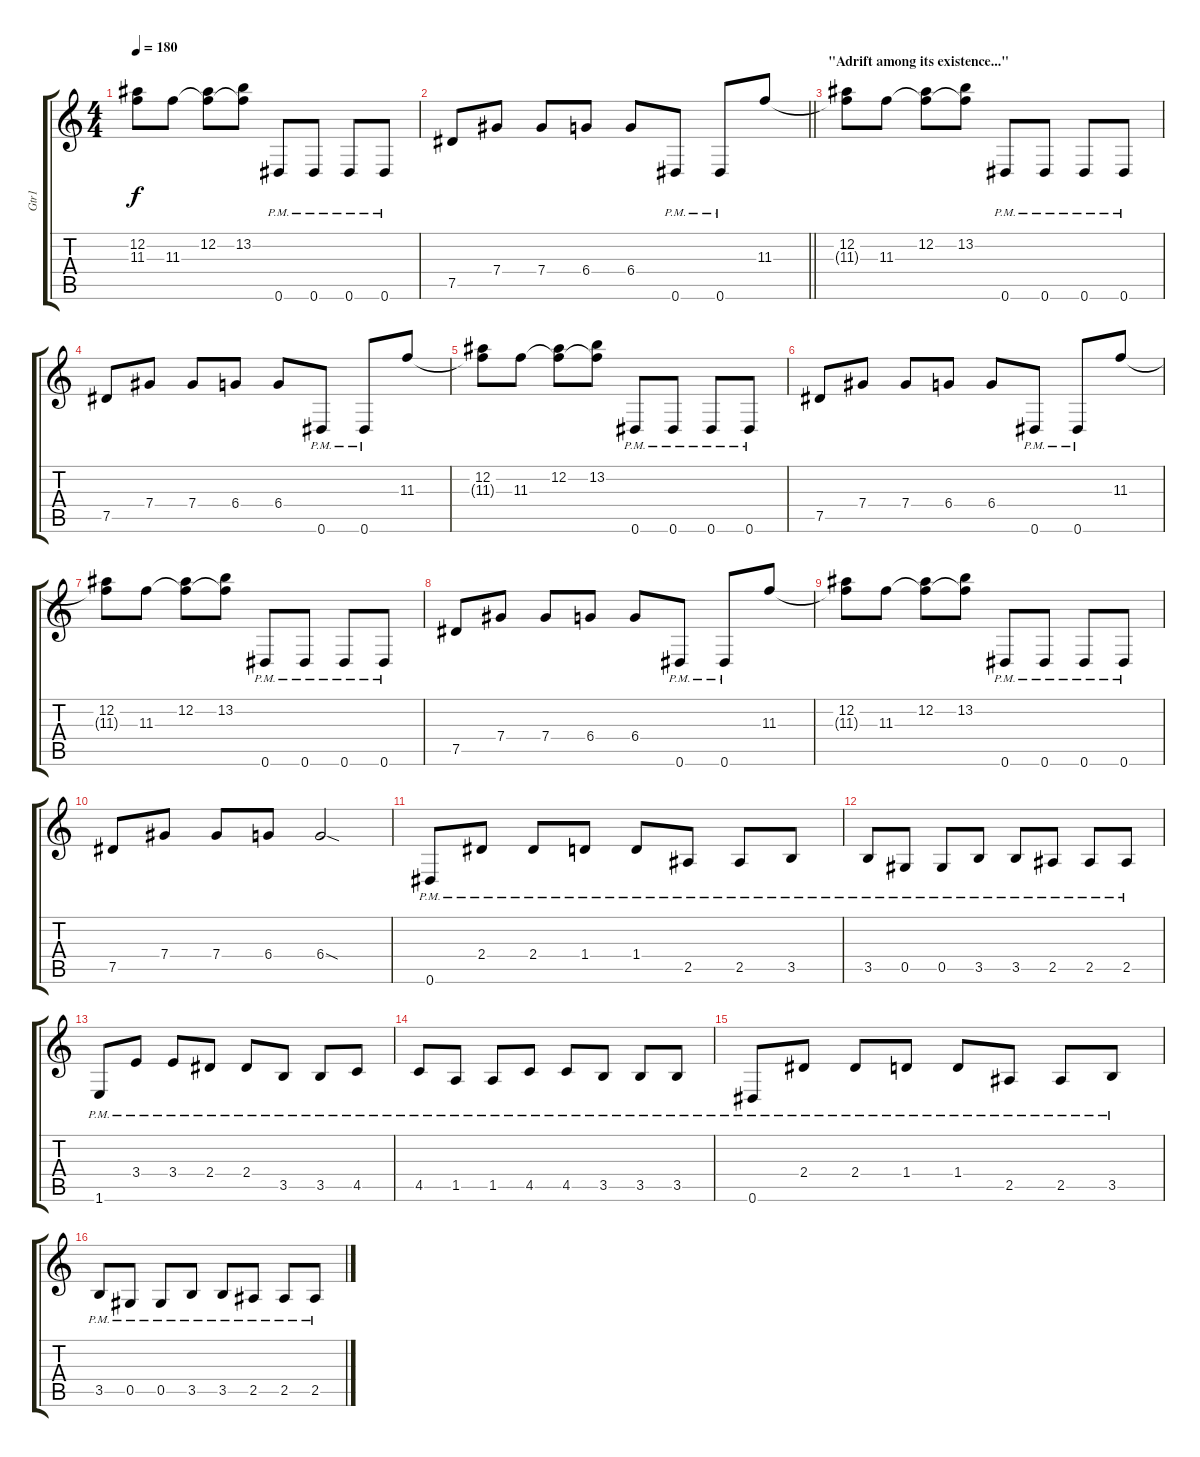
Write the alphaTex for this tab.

\track ("Gtr1" "Gtr1") {instrument electricguitarjazz}
\staff {score tabs}
\tuning (Eb4 Bb3 Gb3 Db3 Ab2 Eb2) {hide}
\ts (4 4)
\tempo 180
\clef g2
\ks c
(12.2 11.3{t}).8{dy f} 11.3.8 (12.2 11.3{t}).8 (13.2 11.3{t}).8 0.6{pm}.8 0.6{pm}.8 0.6{pm}.8 0.6{pm}.8 |
\barLineRight lightlight
7.5.8 7.4.8 7.4.8 6.4.8 6.4.8 0.6{pm}.8 0.6{pm}.8 11.3.8 |
\section ("" "\"Adrift among its existence...\"")
(12.2 11.3{t}).8 11.3.8 (12.2 11.3{t}).8 (13.2 11.3{t}).8 0.6{pm}.8 0.6{pm}.8 0.6{pm}.8 0.6{pm}.8 |
7.5.8 7.4.8 7.4.8 6.4.8 6.4.8 0.6{pm}.8 0.6{pm}.8 11.3.8 |
(12.2 11.3{t}).8 11.3.8 (12.2 11.3{t}).8 (13.2 11.3{t}).8 0.6{pm}.8 0.6{pm}.8 0.6{pm}.8 0.6{pm}.8 |
7.5.8 7.4.8 7.4.8 6.4.8 6.4.8 0.6{pm}.8 0.6{pm}.8 11.3.8 |
(12.2 11.3{t}).8 11.3.8 (12.2 11.3{t}).8 (13.2 11.3{t}).8 0.6{pm}.8 0.6{pm}.8 0.6{pm}.8 0.6{pm}.8 |
7.5.8 7.4.8 7.4.8 6.4.8 6.4.8 0.6{pm}.8 0.6{pm}.8 11.3.8 |
(12.2 11.3{t}).8 11.3.8 (12.2 11.3{t}).8 (13.2 11.3{t}).8 0.6{pm}.8 0.6{pm}.8 0.6{pm}.8 0.6{pm}.8 |
7.5.8 7.4.8 7.4.8 6.4.8 6.4{sod}.2 |
0.6{pm}.8 2.4{pm}.8 2.4{pm}.8 1.4{pm}.8 1.4{pm}.8 2.5{pm}.8 2.5{pm}.8 3.5{pm}.8 |
3.5{pm}.8 0.5{pm}.8 0.5{pm}.8 3.5{pm}.8 3.5{pm}.8 2.5{pm}.8 2.5{pm}.8 2.5{pm}.8 |
1.6{pm}.8 3.4{pm}.8 3.4{pm}.8 2.4{pm}.8 2.4{pm}.8 3.5{pm}.8 3.5{pm}.8 4.5{pm}.8 |
4.5{pm}.8 1.5{pm}.8 1.5{pm}.8 4.5{pm}.8 4.5{pm}.8 3.5{pm}.8 3.5{pm}.8 3.5{pm}.8 |
0.6{pm}.8 2.4{pm}.8 2.4{pm}.8 1.4{pm}.8 1.4{pm}.8 2.5{pm}.8 2.5{pm}.8 3.5{pm}.8 |
3.5{pm}.8 0.5{pm}.8 0.5{pm}.8 3.5{pm}.8 3.5{pm}.8 2.5{pm}.8 2.5{pm}.8 2.5{pm}.8
